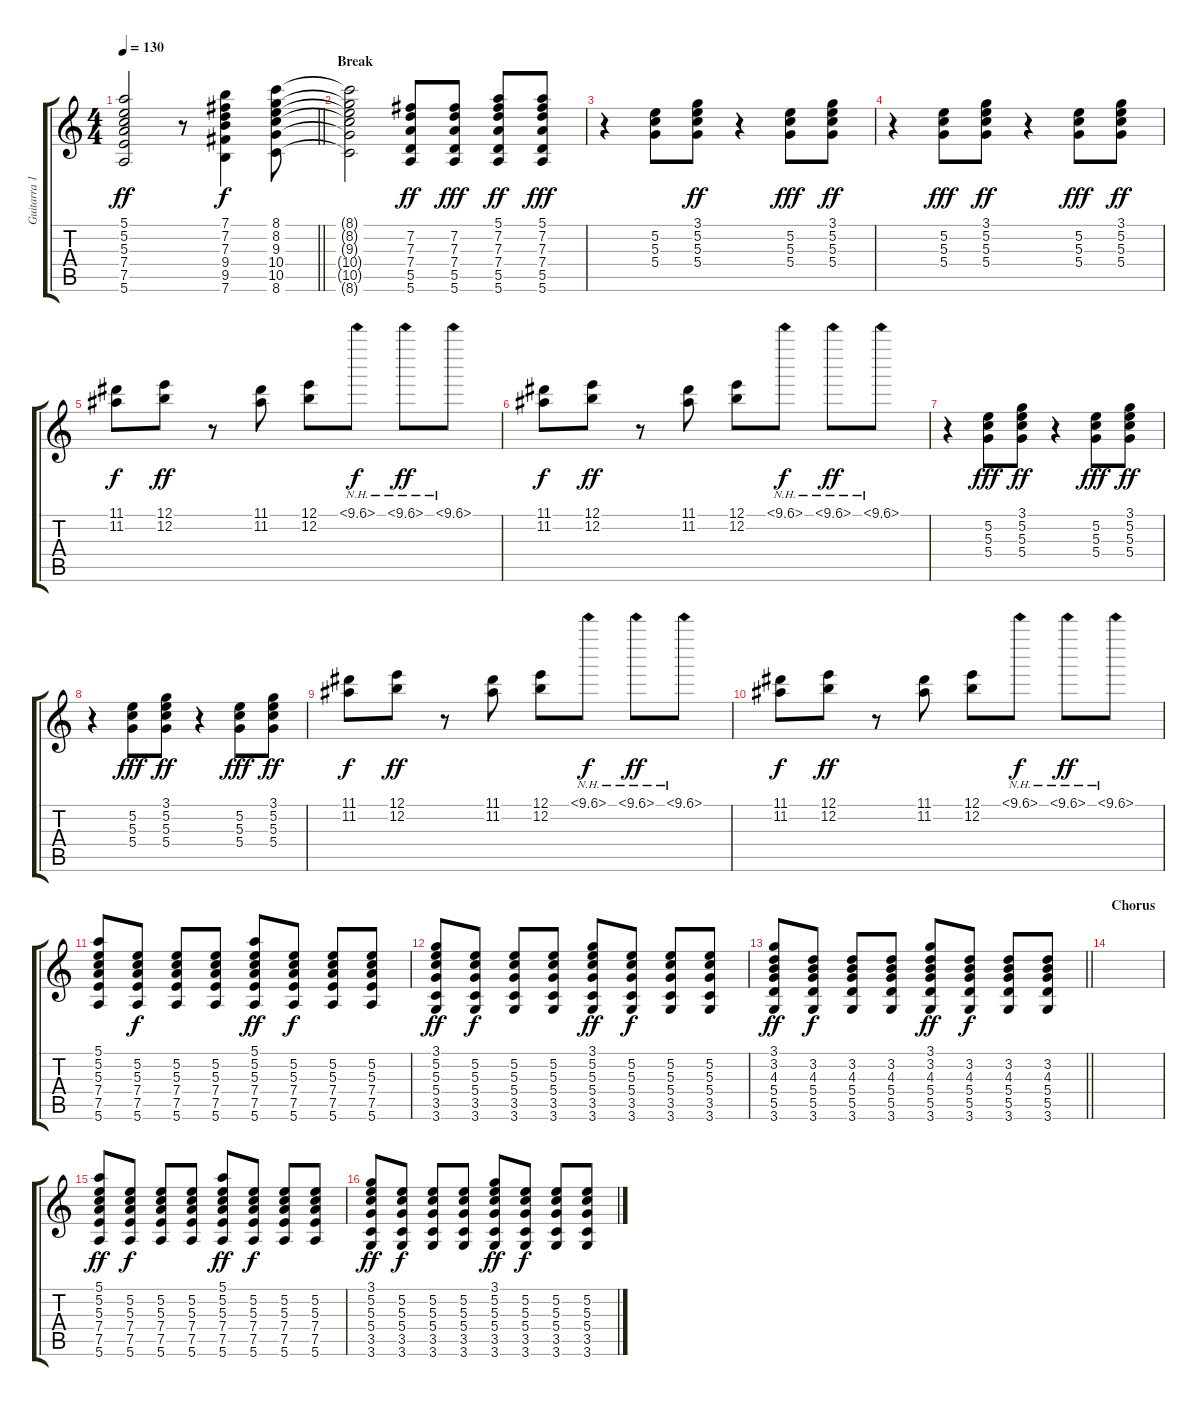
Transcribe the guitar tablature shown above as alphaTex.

\track ("Guitarra 1" "Guitarra 1") {instrument electricguitarjazz}
\staff {score tabs}
\tuning (E4 B3 G3 D3 A2 E2) {hide}
\ts (4 4)
\tempo 130
\clef g2
\barLineRight lightlight
\ks c
(5.1 5.2 5.3 7.4 7.5 5.6).2{dy ff} r.8 (7.1 7.2 7.3 9.4 9.5 7.6).4{dy f} (8.1 8.2 9.3 10.4 10.5 8.6).8 |
\section ("" "Break")
(8.1{t} 8.2{t} 9.3{t} 10.4{t} 10.5{t} 8.6{t}).2 (7.2 7.3 7.4 5.5 5.6).8{dy ff} (7.2 7.3 7.4 5.5 5.6).8{dy fff} (5.1 7.2 7.3 7.4 5.5 5.6).8{dy ff} (5.1 7.2 7.3 7.4 5.5 5.6).8{dy fff} |
r.4 (5.2 5.3 5.4).8 (3.1 5.2 5.3 5.4).8{dy ff} r.4 (5.2 5.3 5.4).8{dy fff} (3.1 5.2 5.3 5.4).8{dy ff} |
r.4 (5.2 5.3 5.4).8{dy fff} (3.1 5.2 5.3 5.4).8{dy ff} r.4 (5.2 5.3 5.4).8{dy fff} (3.1 5.2 5.3 5.4).8{dy ff} |
(11.1 11.2).8{dy f} (12.1 12.2).8{dy ff} r.8 (11.1 11.2).8 (12.1 12.2).8 10.1{nh}.8{dy f} 10.1{nh}.8{dy ff} 10.1{nh}.8 |
(11.1 11.2).8{dy f} (12.1 12.2).8{dy ff} r.8 (11.1 11.2).8 (12.1 12.2).8 10.1{nh}.8{dy f} 10.1{nh}.8{dy ff} 10.1{nh}.8 |
r.4 (5.2 5.3 5.4).8{dy fff} (3.1 5.2 5.3 5.4).8{dy ff} r.4 (5.2 5.3 5.4).8{dy fff} (3.1 5.2 5.3 5.4).8{dy ff} |
r.4 (5.2 5.3 5.4).8{dy fff} (3.1 5.2 5.3 5.4).8{dy ff} r.4 (5.2 5.3 5.4).8{dy fff} (3.1 5.2 5.3 5.4).8{dy ff} |
(11.1 11.2).8{dy f} (12.1 12.2).8{dy ff} r.8 (11.1 11.2).8 (12.1 12.2).8 10.1{nh}.8{dy f} 10.1{nh}.8{dy ff} 10.1{nh}.8 |
(11.1 11.2).8{dy f} (12.1 12.2).8{dy ff} r.8 (11.1 11.2).8 (12.1 12.2).8 10.1{nh}.8{dy f} 10.1{nh}.8{dy ff} 10.1{nh}.8 |
(5.1 5.2 5.3 7.4 7.5 5.6).8 (5.2 5.3 7.4 7.5 5.6).8{dy f} (5.2 5.3 7.4 7.5 5.6).8 (5.2 5.3 7.4 7.5 5.6).8 (5.1 5.2 5.3 7.4 7.5 5.6).8{dy ff} (5.2 5.3 7.4 7.5 5.6).8{dy f} (5.2 5.3 7.4 7.5 5.6).8 (5.2 5.3 7.4 7.5 5.6).8 |
(3.1 5.2 5.3 5.4 3.5 3.6).8{dy ff} (5.2 5.3 5.4 3.5 3.6).8{dy f} (5.2 5.3 5.4 3.5 3.6).8 (5.2 5.3 5.4 3.5 3.6).8 (3.1 5.2 5.3 5.4 3.5 3.6).8{dy ff} (5.2 5.3 5.4 3.5 3.6).8{dy f} (5.2 5.3 5.4 3.5 3.6).8 (5.2 5.3 5.4 3.5 3.6).8 |
\barLineRight lightlight
(3.1 3.2 4.3 5.4 5.5 3.6).8{dy ff} (3.2 4.3 5.4 5.5 3.6).8{dy f} (3.2 4.3 5.4 5.5 3.6).8 (3.2 4.3 5.4 5.5 3.6).8 (3.1 3.2 4.3 5.4 5.5 3.6).8{dy ff} (3.2 4.3 5.4 5.5 3.6).8{dy f} (3.2 4.3 5.4 5.5 3.6).8 (3.2 4.3 5.4 5.5 3.6).8 |
\section ("" "Chorus")
|
(5.1 5.2 5.3 7.4 7.5 5.6).8{dy ff} (5.2 5.3 7.4 7.5 5.6).8{dy f} (5.2 5.3 7.4 7.5 5.6).8 (5.2 5.3 7.4 7.5 5.6).8 (5.1 5.2 5.3 7.4 7.5 5.6).8{dy ff} (5.2 5.3 7.4 7.5 5.6).8{dy f} (5.2 5.3 7.4 7.5 5.6).8 (5.2 5.3 7.4 7.5 5.6).8 |
(3.1 5.2 5.3 5.4 3.5 3.6).8{dy ff} (5.2 5.3 5.4 3.5 3.6).8{dy f} (5.2 5.3 5.4 3.5 3.6).8 (5.2 5.3 5.4 3.5 3.6).8 (3.1 5.2 5.3 5.4 3.5 3.6).8{dy ff} (5.2 5.3 5.4 3.5 3.6).8{dy f} (5.2 5.3 5.4 3.5 3.6).8 (5.2 5.3 5.4 3.5 3.6).8
